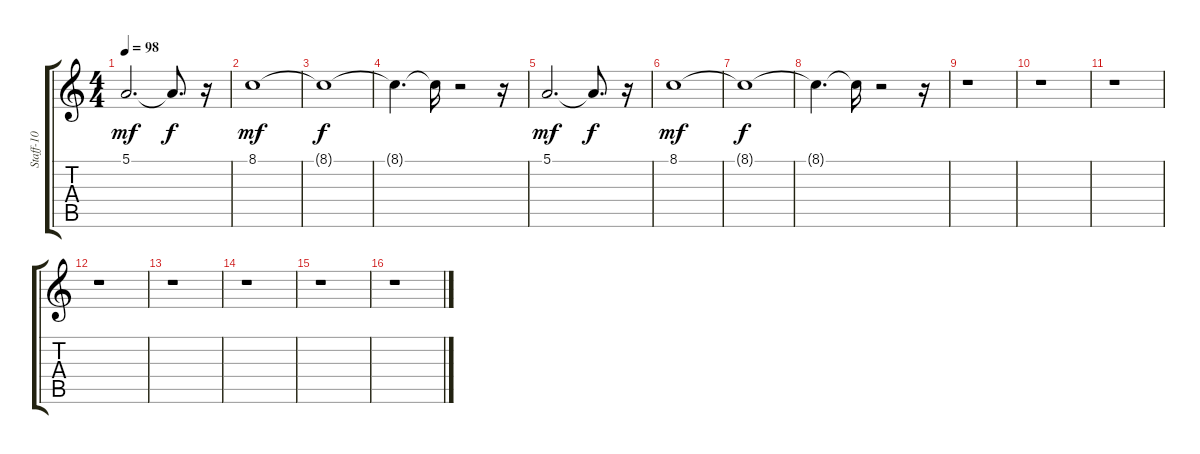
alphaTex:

\track ("Staff-10" "Staff-10") {instrument electricpiano1}
\staff {score tabs}
\tuning (E4 B3 G3 D3 A2 E2) {hide}
\ts (4 4)
\tempo 98
\clef g2
\ks c
5.1.2{d dy mf volume 1} 5.1{t}.8{d dy f} r.16 |
8.1.1{dy mf volume 1} |
8.1{t}.1{dy f} |
8.1{t}.4{d} 8.1{t}.16 r.2 r.16 |
5.1.2{d dy mf volume 1} 5.1{t}.8{d dy f} r.16 |
8.1.1{dy mf volume 1} |
8.1{t}.1{dy f} |
8.1{t}.4{d} 8.1{t}.16 r.2 r.16 |
r.1 |
r.1 |
r.1 |
r.1 |
r.1 |
r.1 |
r.1 |
r.1
